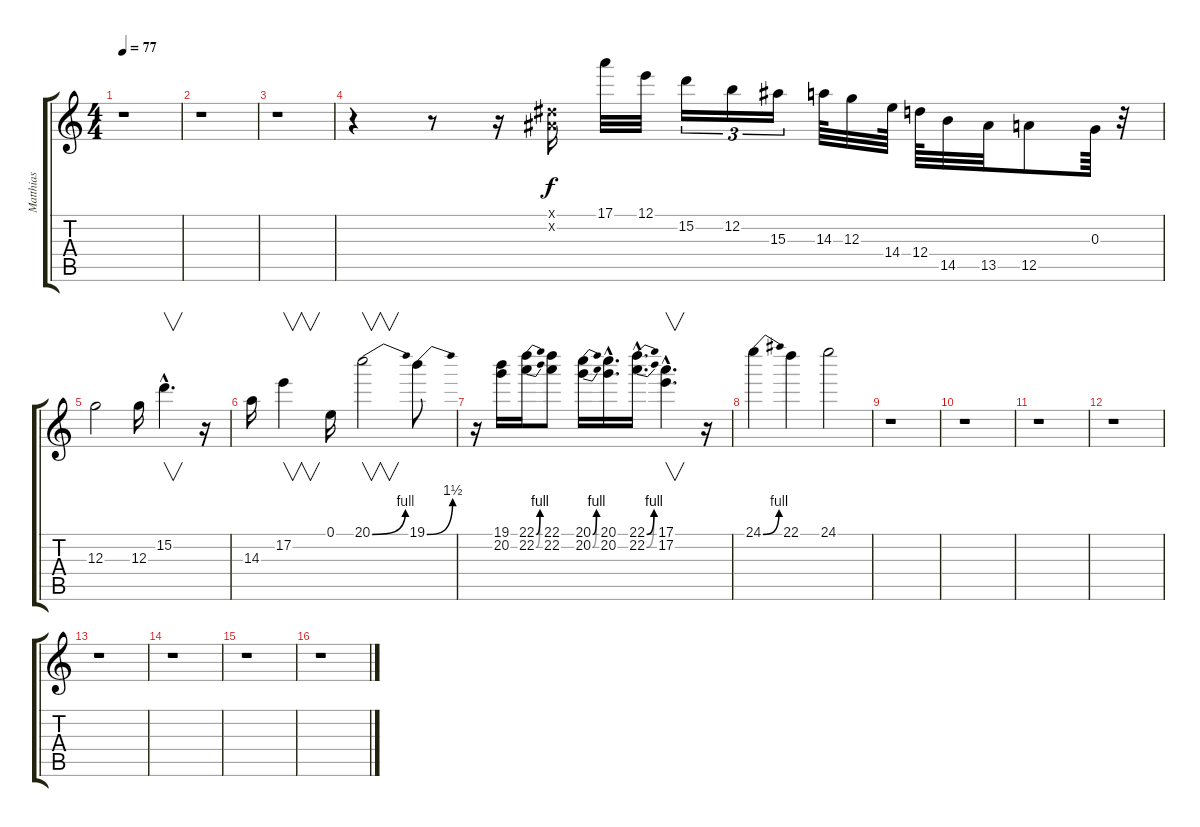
\track ("Matthias" "Matthias") {instrument distortionguitar}
\staff {score tabs}
\tuning (E4 B3 G3 D3 A2 E2) {hide}
\ts (4 4)
\tempo 77
\clef g2
\ks c
r.1{dy f instrument distortionguitar} |
r.1 |
r.1 |
r.4 r.8 r.16 (-1.1{x} -1.2{x}).16 17.1.32 12.1.32 15.2.16{tu (3 2)} 12.2.16{tu (3 2)} 15.3.16{tu (3 2)} 14.3.64 12.3.32 14.4.64 12.4.64 14.5.32 13.5.32 12.5.8 0.3.64 r.32 |
12.3.2 12.3.16 15.2{hac}.4{v d} r.16 |
14.3.16 17.2.4{v} 0.1.16 20.1{be (bend 0 0 60 4)}.2{v} 19.1{be (bend 0 0 60 6)}.8 |
r.16 (19.1 20.2).16 (22.1{be (bend 0 0 60 4)} 22.2{be (bend 0 0 60 4)}).16 (22.1 22.2).8 (20.1{be (bend 0 0 60 4)} 20.2{be (bend 0 0 60 4)}).16 (20.1{hac} 20.2{hac}).16{d} (22.1{be (bend 0 0 60 4) hac} 22.2{be (bend 0 0 60 4) hac}).16{d} (17.1{hac} 17.2{hac}).4{v d} r.16 |
24.1{be (bend 0 0 60 4)}.4 22.1.4 24.1.2 |
r.1 |
r.1 |
r.1 |
r.1 |
r.1 |
r.1 |
r.1 |
r.1
